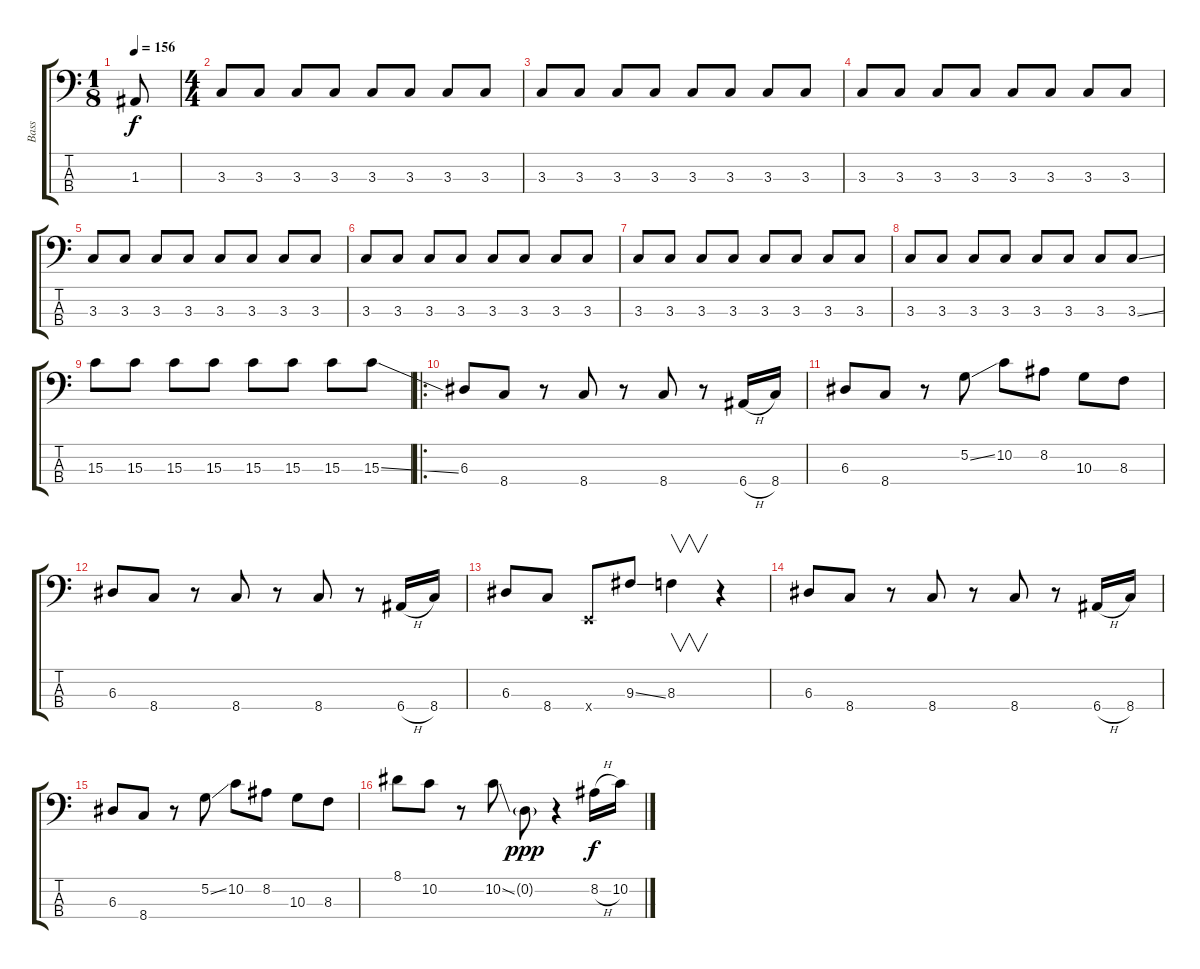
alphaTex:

\track ("Bass" "Bass") {instrument electricbassfinger}
\staff {score tabs}
\tuning (G2 D2 A1 E1) {hide}
\ts (1 8)
\tempo 156
\clef f4
\ks c
1.3.8{dy f instrument electricbassfinger} |
\ts (4 4)
3.3.8 3.3.8 3.3.8 3.3.8 3.3.8 3.3.8 3.3.8 3.3.8 |
3.3.8 3.3.8 3.3.8 3.3.8 3.3.8 3.3.8 3.3.8 3.3.8 |
3.3.8 3.3.8 3.3.8 3.3.8 3.3.8 3.3.8 3.3.8 3.3.8 |
3.3.8 3.3.8 3.3.8 3.3.8 3.3.8 3.3.8 3.3.8 3.3.8 |
3.3.8 3.3.8 3.3.8 3.3.8 3.3.8 3.3.8 3.3.8 3.3.8 |
3.3.8 3.3.8 3.3.8 3.3.8 3.3.8 3.3.8 3.3.8 3.3.8 |
3.3.8 3.3.8 3.3.8 3.3.8 3.3.8 3.3.8 3.3.8 3.3{ss}.8 |
15.3.8 15.3.8 15.3.8 15.3.8 15.3.8 15.3.8 15.3.8 15.3{ss}.8 |
\ro
6.3.8 8.4.8 r.8 8.4.8 r.8 8.4.8 r.8 6.4{h}.16 8.4.16 |
6.3.8 8.4.8 r.8 5.2{ss}.8 10.2.8 8.2.8 10.3.8 8.3.8 |
6.3.8 8.4.8 r.8 8.4.8 r.8 8.4.8 r.8 6.4{h}.16 8.4.16 |
6.3.8 8.4.8 0.4{x}.8 9.3{ss}.8 8.3.4{v} r.4 |
6.3.8 8.4.8 r.8 8.4.8 r.8 8.4.8 r.8 6.4{h}.16 8.4.16 |
6.3.8 8.4.8 r.8 5.2{ss}.8 10.2.8 8.2.8 10.3.8 8.3.8 |
8.1.8 10.2.8 r.8 10.2{ss}.8 0.2{g}.8{dy ppp} r.4 8.2{h}.16{dy f} 10.2.16
